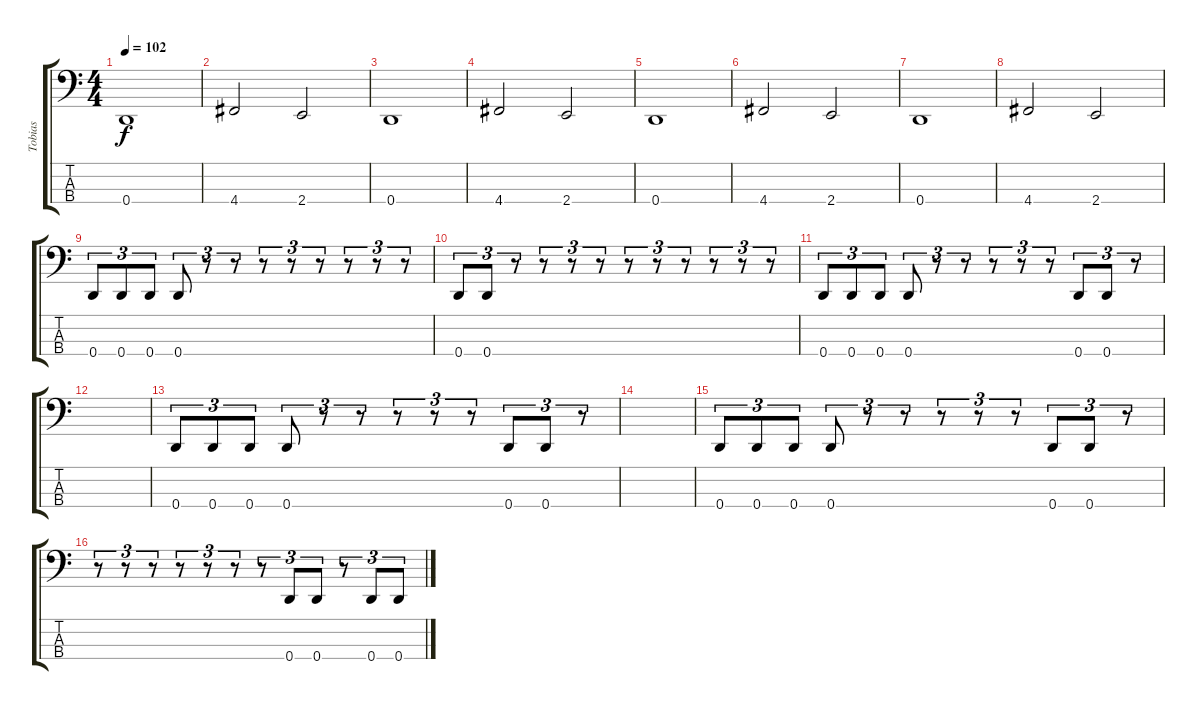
\track ("Tobias" "Tobias") {instrument electricbasspick}
\staff {score tabs}
\tuning (G2 D2 A1 D1) {hide}
\ts (4 4)
\tempo 102
\clef f4
\ks c
0.4.1{dy f} |
4.4.2 2.4.2 |
0.4.1 |
4.4.2 2.4.2 |
0.4.1 |
4.4.2 2.4.2 |
0.4.1 |
4.4.2 2.4.2 |
0.4.8{tu (3 2)} 0.4.8{tu (3 2)} 0.4.8{tu (3 2)} 0.4.8{tu (3 2)} r.8{tu (3 2)} r.8{tu (3 2)} r.8{tu (3 2)} r.8{tu (3 2)} r.8{tu (3 2)} r.8{tu (3 2)} r.8{tu (3 2)} r.8{tu (3 2)} |
0.4.8{tu (3 2)} 0.4.8{tu (3 2)} r.8{tu (3 2)} r.8{tu (3 2)} r.8{tu (3 2)} r.8{tu (3 2)} r.8{tu (3 2)} r.8{tu (3 2)} r.8{tu (3 2)} r.8{tu (3 2)} r.8{tu (3 2)} r.8{tu (3 2)} |
0.4.8{tu (3 2)} 0.4.8{tu (3 2)} 0.4.8{tu (3 2)} 0.4.8{tu (3 2)} r.8{tu (3 2)} r.8{tu (3 2)} r.8{tu (3 2)} r.8{tu (3 2)} r.8{tu (3 2)} 0.4.8{tu (3 2)} 0.4.8{tu (3 2)} r.8{tu (3 2)} |
|
0.4.8{tu (3 2)} 0.4.8{tu (3 2)} 0.4.8{tu (3 2)} 0.4.8{tu (3 2)} r.8{tu (3 2)} r.8{tu (3 2)} r.8{tu (3 2)} r.8{tu (3 2)} r.8{tu (3 2)} 0.4.8{tu (3 2)} 0.4.8{tu (3 2)} r.8{tu (3 2)} |
|
0.4.8{tu (3 2)} 0.4.8{tu (3 2)} 0.4.8{tu (3 2)} 0.4.8{tu (3 2)} r.8{tu (3 2)} r.8{tu (3 2)} r.8{tu (3 2)} r.8{tu (3 2)} r.8{tu (3 2)} 0.4.8{tu (3 2)} 0.4.8{tu (3 2)} r.8{tu (3 2)} |
r.8{tu (3 2)} r.8{tu (3 2)} r.8{tu (3 2)} r.8{tu (3 2)} r.8{tu (3 2)} r.8{tu (3 2)} r.8{tu (3 2)} 0.4.8{tu (3 2)} 0.4.8{tu (3 2)} r.8{tu (3 2)} 0.4.8{tu (3 2)} 0.4.8{tu (3 2)}
